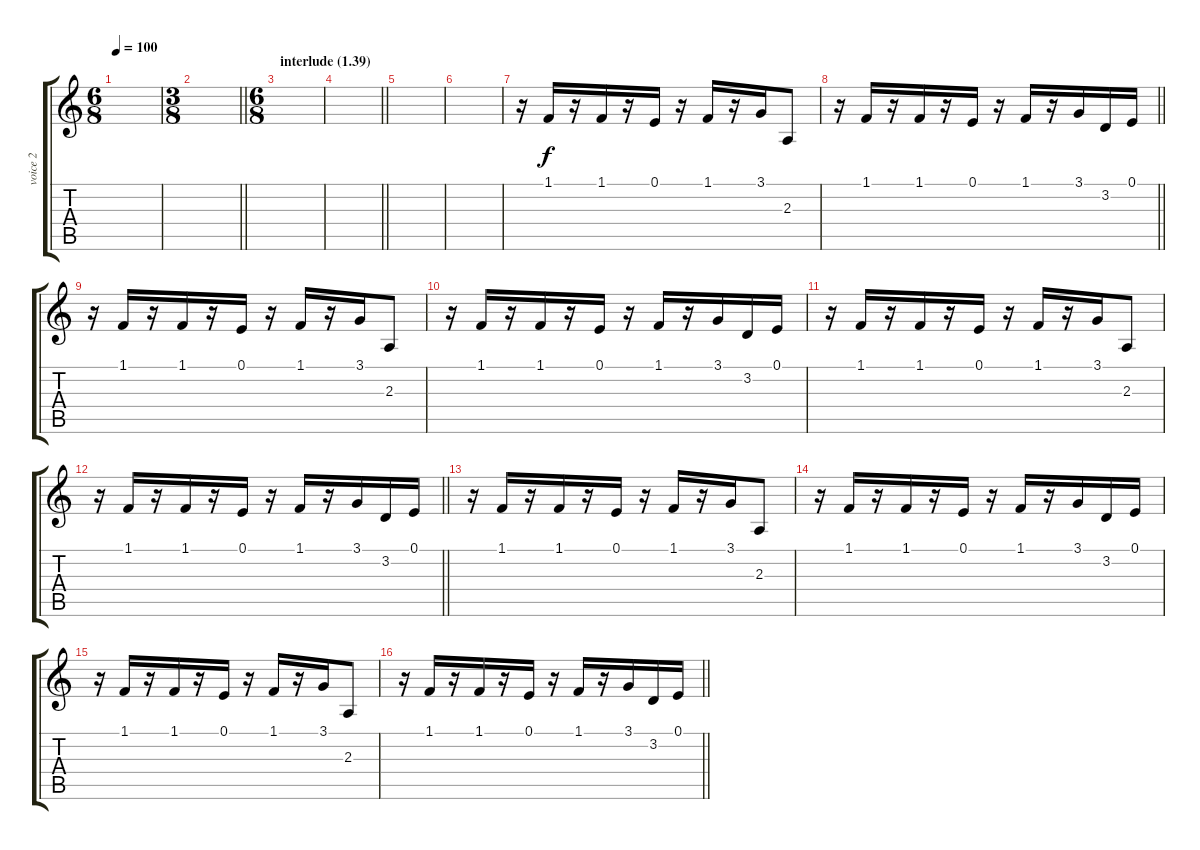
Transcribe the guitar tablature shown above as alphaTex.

\track ("voice 2" "voice 2") {instrument clarinet}
\staff {score tabs}
\tuning (E4 B3 G3 D3 A2 E2) {hide}
\ts (6 8)
\tempo 100
\clef g2
\ks c
|
\ts (3 8)
\barLineRight lightlight
|
\ts (6 8)
\section ("" "interlude (1.39)")
|
\barLineRight lightlight
|
|
|
r.16 1.1.16 r.16 1.1.16 r.16 0.1.16 r.16 1.1.16 r.16 3.1.16 2.3.8 |
\barLineRight lightlight
r.16 1.1.16 r.16 1.1.16 r.16 0.1.16 r.16 1.1.16 r.16 3.1.16 3.2.16 0.1.16 |
r.16 1.1.16 r.16 1.1.16 r.16 0.1.16 r.16 1.1.16 r.16 3.1.16 2.3.8 |
r.16 1.1.16 r.16 1.1.16 r.16 0.1.16 r.16 1.1.16 r.16 3.1.16 3.2.16 0.1.16 |
r.16 1.1.16 r.16 1.1.16 r.16 0.1.16 r.16 1.1.16 r.16 3.1.16 2.3.8 |
\barLineRight lightlight
r.16 1.1.16 r.16 1.1.16 r.16 0.1.16 r.16 1.1.16 r.16 3.1.16 3.2.16 0.1.16 |
r.16 1.1.16 r.16 1.1.16 r.16 0.1.16 r.16 1.1.16 r.16 3.1.16 2.3.8 |
r.16 1.1.16 r.16 1.1.16 r.16 0.1.16 r.16 1.1.16 r.16 3.1.16 3.2.16 0.1.16 |
r.16 1.1.16 r.16 1.1.16 r.16 0.1.16 r.16 1.1.16 r.16 3.1.16 2.3.8 |
\barLineRight lightlight
r.16 1.1.16 r.16 1.1.16 r.16 0.1.16 r.16 1.1.16 r.16 3.1.16 3.2.16 0.1.16
